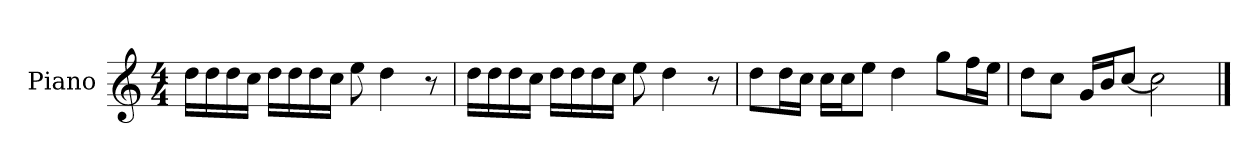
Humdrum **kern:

**kern
*part1
*staff1
*I"Piano
*I'Pno.
*clefG2
*k[]
*M4/4
=1
16dd\LL
16dd\
16dd\
16cc\JJ
16dd\LL
16dd\
16dd\
16cc\JJ
8ee\
4dd\
8r
=2
16dd\LL
16dd\
16dd\
16cc\JJ
16dd\LL
16dd\
16dd\
16cc\JJ
8ee\
4dd\
8r
=3
8dd\L
16dd\L
16cc\JJ
16cc\LL
16cc\J
8ee\J
4dd\
8gg\L
16ff\L
16ee\JJ
=4
8dd\L
8cc\J
16g/LL
16b/J
[8cc/J
2cc\]
==
*-
